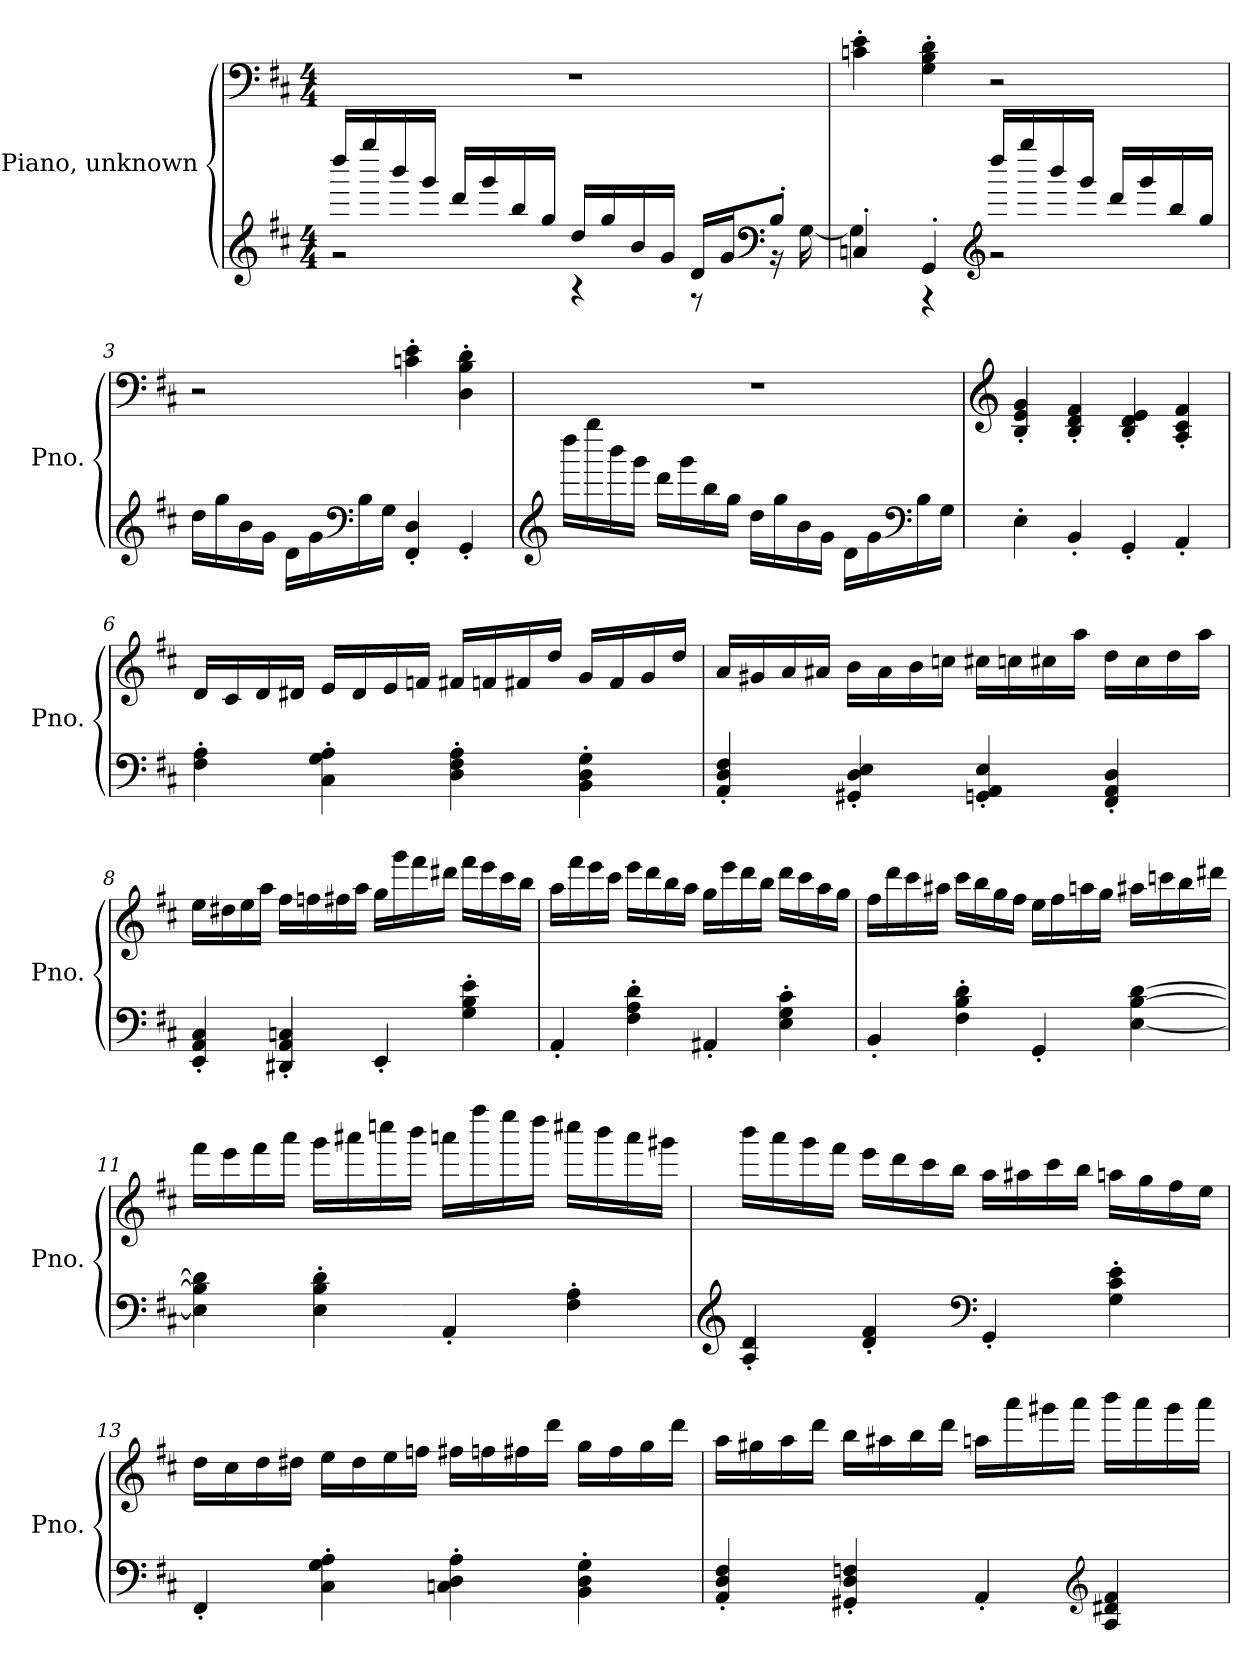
**kern	**kern
*part1	*part1
*staff2	*staff1
*I"Piano, unknown	*
*I'Pno.	*
*clefG2	*clefF4
*k[f#c#]	*k[f#c#]
*M4/4	*M4/4
*MM120	*MM120
=1	=1
*^	*
16dddd/LL	2r	1r
16gggg/	.	.
16bbb/	.	.
16ggg/JJ	.	.
16ddd/LL	.	.
16ggg/	.	.
16bb/	.	.
16gg/JJ	.	.
16dd/LL	4r	.
16gg/	.	.
16b/	.	.
16g/JJ	.	.
16d/LL	8r	.
16g/J	.	.
*clefF4	*	*
8B'/J	16r	.
.	[16G\	.
=2	=2	=2
4Cn'/	4G\]	4cn\' 4e\'
4GG'/	4r	4G\' 4B\' 4d\'
*clefG2	*	*
16dddd/LL	2r	2r
16gggg/	.	.
16bbb/	.	.
16ggg/JJ	.	.
16ddd/LL	.	.
16ggg/	.	.
16bb/	.	.
16gg/JJ	.	.
*v	*v	*
!!LO:LB:g=z
=3	=3
16dd\LL	2r
16gg\	.
16b\	.
16g\JJ	.
16d\LL	.
16g\	.
*clefF4	*
16B\	.
16G\JJ	.
4FF#/' 4D/'	4cn\' 4e\'
4GG'/	4D\' 4B\' 4d\'
=4	=4
*clefG2	*
16dddd\LL	1r
16gggg\	.
16bbb\	.
16ggg\JJ	.
16ddd\LL	.
16ggg\	.
16bb\	.
16gg\JJ	.
16dd\LL	.
16gg\	.
16b\	.
16g\JJ	.
16d\LL	.
16g\	.
*clefF4	*
16B\	.
16G\JJ	.
=5	=5
*	*clefG2
4E'\	4B/' 4e/' 4g/'
4BB'/	4B/' 4d/' 4f#/'
4GG'/	4B/' 4d/' 4e/'
4AA'/	4A/' 4c#/' 4f#/'
!!LO:LB:g=z
=6	=6
4F#\' 4A\'	16d/LL
.	16c#/
.	16d/
.	16d#X/JJ
4C#\' 4G\' 4A\'	16e/LL
.	16d#/
.	16e/
.	16fn/JJ
4D\' 4F#\' 4A\'	16f#X/LL
.	16fn/
.	16f#X/
.	16dd/JJ
4BB\' 4D\' 4G\'	16g/LL
.	16f#/
.	16g/
.	16dd/JJ
=7	=7
4AA/' 4D/' 4F#/'	16a/LL
.	16g#X/
.	16a/
.	16a#X/JJ
4GG#X/' 4D/' 4E/'	16b\LL
.	16a#\
.	16b\
.	16ccn\JJ
4GGn/' 4AA/' 4E/'	16cc#X\LL
.	16ccn\
.	16cc#X\
.	16aa\JJ
4FF#/' 4AA/' 4D/'	16dd\LL
.	16cc#\
.	16dd\
.	16aa\JJ
!!LO:LB:g=z
=8	=8
4EE/' 4AA/' 4C#/'	16ee\LL
.	16dd#X\
.	16ee\
.	16aa\JJ
4DD#X/' 4AA/' 4Cn/'	16ff#\LL
.	16ffn\
.	16ff#X\
.	16aa\JJ
4EE'/	16gg\LL
.	16ggg\
.	16fff#\
.	16ddd#X\JJ
4G\' 4B\' 4e\'	16fff#\LL
.	16eee\
.	16ccc#\
.	16bb\JJ
=9	=9
4AA'/	16aa\LL
.	16fff#\
.	16eee\
.	16ccc#\JJ
4F#\' 4A\' 4d\'	16eee\LL
.	16ddd\
.	16bb\
.	16aa\JJ
4AA#X'/	16gg\LL
.	16eee\
.	16ddd\
.	16bb\JJ
4E\' 4G\' 4c#\'	16ddd\LL
.	16ccc#\
.	16aa\
.	16gg\JJ
!!LO:LB:g=z
=10	=10
4BB'/	16ff#\LL
.	16ddd\
.	16ccc#\
.	16aa#X\JJ
4F#\' 4B\' 4d\'	16ccc#\LL
.	16bb\
.	16gg\
.	16ff#\JJ
4GG'/	16ee\LL
.	16ff#\
.	16aan\
.	16gg\JJ
[4E\ [4B\ [4d\	16aa#X\LL
.	16cccn\
.	16bb\
.	16ddd#X\JJ
!!LO:LB:g=z
=11	=11
4E\] 4B\] 4d\]	16fff#\LL
.	16eee\
.	16fff#\
.	16aaa\JJ
4E\' 4B\' 4d\'	16ggg\LL
.	16aaa#X\
.	16ccccn\
.	16bbb\JJ
4AA'/	16aaan\LL
.	16ffff#\
.	16eeee\
.	16dddd\JJ
4F#\' 4A\'	16cccc#X\LL
.	16bbb\
.	16aaa\
.	16ggg#X\JJ
!!LO:PB:g=z
=12	=12
*clefG2	*
4A/' 4d/'	16bbb\LL
.	16aaa\
.	16ggg\
.	16fff#\JJ
4d/' 4f#/'	16eee\LL
.	16ddd\
.	16ccc#\
.	16bb\JJ
*clefF4	*
4GG'/	16aa\LL
.	16aa#X\
.	16ccc#\
.	16bb\JJ
4G\' 4c#\' 4e\'	16aan\LL
.	16gg\
.	16ff#\
.	16ee\JJ
=13	=13
4FF#'/	16dd\LL
.	16cc#\
.	16dd\
.	16dd#X\JJ
4C#\' 4G\' 4A\'	16ee\LL
.	16dd#\
.	16ee\
.	16ffn\JJ
4Cn\' 4D\' 4A\'	16ff#X\LL
.	16ffn\
.	16ff#X\
.	16ddd\JJ
4BB\' 4D\' 4G\'	16gg\LL
.	16ff#\
.	16gg\
.	16ddd\JJ
!!LO:LB:g=z
=14	=14
4AA/' 4D/' 4F#/'	16aa\LL
.	16gg#X\
.	16aa\
.	16ddd\JJ
4GG#X/' 4D/' 4Fn/'	16bb\LL
.	16aa#X\
.	16bb\
.	16ddd\JJ
4AA'/	16aan\LL
.	16aaa\
.	16ggg#X\
.	16aaa\JJ
*clefG2	*
4A/ 4d#X/ 4f#/	16bbb\LL
.	16aaa\
.	16ggg#\
.	16aaa\JJ
=	=
*-	*-
